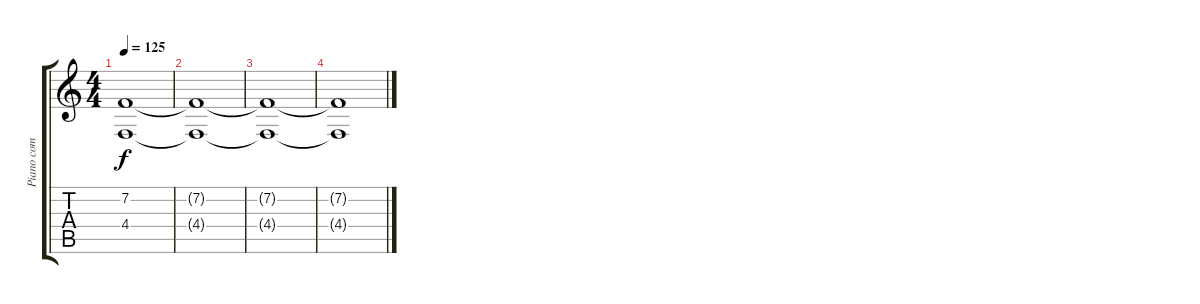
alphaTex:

\track ("Piano com efeitos (?)" "Piano com ") {instrument acousticgrandpiano}
\staff {score tabs}
\tuning (Eb4 Bb3 Gb3 Db3 Ab2 Db2) {hide}
\ts (4 4)
\tempo 125
\clef g2
\ks c
(7.2{t} 4.4{t}).1{dy f} |
(7.2{t} 4.4{t}).1 |
(7.2{t} 4.4{t}).1 |
(7.2{t} 4.4{t}).1
